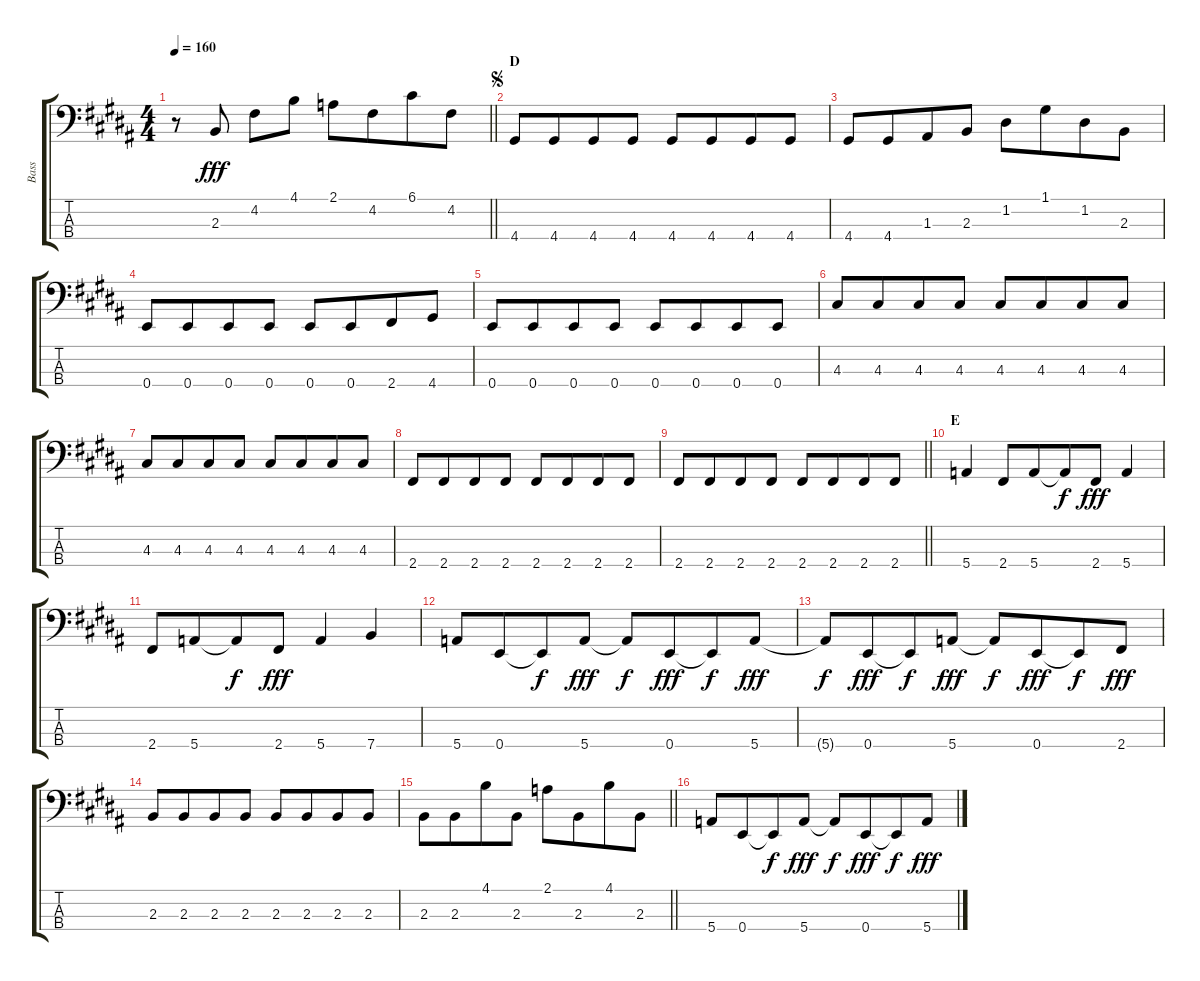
\track ("Bass" "Bass") {instrument electricbassfinger}
\staff {score tabs}
\tuning (G2 D2 A1 E1) {hide}
\ts (4 4)
\tempo 160
\clef f4
\barLineRight lightlight
\ks b
r.8{dy fff} 2.3.8 4.2.8 4.1.8 2.1.8 4.2.8{beam merge} 6.1.8 4.2.8 |
\section ("" "D")
\jump segno
4.4.8 4.4.8{beam merge} 4.4.8 4.4.8 4.4.8 4.4.8{beam merge} 4.4.8 4.4.8 |
4.4.8 4.4.8{beam merge} 1.3.8 2.3.8 1.2.8 1.1.8{beam merge} 1.2.8 2.3.8 |
0.4.8 0.4.8{beam merge} 0.4.8 0.4.8 0.4.8 0.4.8{beam merge} 2.4.8 4.4.8 |
0.4.8 0.4.8{beam merge} 0.4.8 0.4.8 0.4.8 0.4.8{beam merge} 0.4.8 0.4.8 |
4.3.8 4.3.8{beam merge} 4.3.8 4.3.8 4.3.8 4.3.8{beam merge} 4.3.8 4.3.8 |
4.3.8 4.3.8{beam merge} 4.3.8 4.3.8 4.3.8 4.3.8{beam merge} 4.3.8 4.3.8 |
2.4.8 2.4.8{beam merge} 2.4.8 2.4.8 2.4.8 2.4.8{beam merge} 2.4.8 2.4.8 |
\barLineRight lightlight
2.4.8 2.4.8{beam merge} 2.4.8 2.4.8 2.4.8 2.4.8{beam merge} 2.4.8 2.4.8 |
\section ("" "E")
5.4.4 2.4.8 5.4.8{beam merge} 5.4{t}.8{dy f} 2.4.8{dy fff} 5.4.4 |
2.4.8 5.4.8{beam merge} 5.4{t}.8{dy f} 2.4.8{dy fff} 5.4.4 7.4.4 |
5.4.8 0.4.8{beam merge} 0.4{t}.8{dy f} 5.4.8{dy fff} 5.4{t}.8{dy f} 0.4.8{dy fff beam merge} 0.4{t}.8{dy f} 5.4.8{dy fff} |
5.4{t}.8{dy f} 0.4.8{dy fff beam merge} 0.4{t}.8{dy f} 5.4.8{dy fff} 5.4{t}.8{dy f} 0.4.8{dy fff beam merge} 0.4{t}.8{dy f} 2.4.8{dy fff} |
2.3.8 2.3.8{beam merge} 2.3.8 2.3.8 2.3.8 2.3.8{beam merge} 2.3.8 2.3.8 |
\barLineRight lightlight
2.3.8 2.3.8{beam merge} 4.1.8 2.3.8 2.1.8 2.3.8{beam merge} 4.1.8 2.3.8 |
5.4.8 0.4.8{beam merge} 0.4{t}.8{dy f} 5.4.8{dy fff} 5.4{t}.8{dy f} 0.4.8{dy fff beam merge} 0.4{t}.8{dy f} 5.4.8{dy fff}
